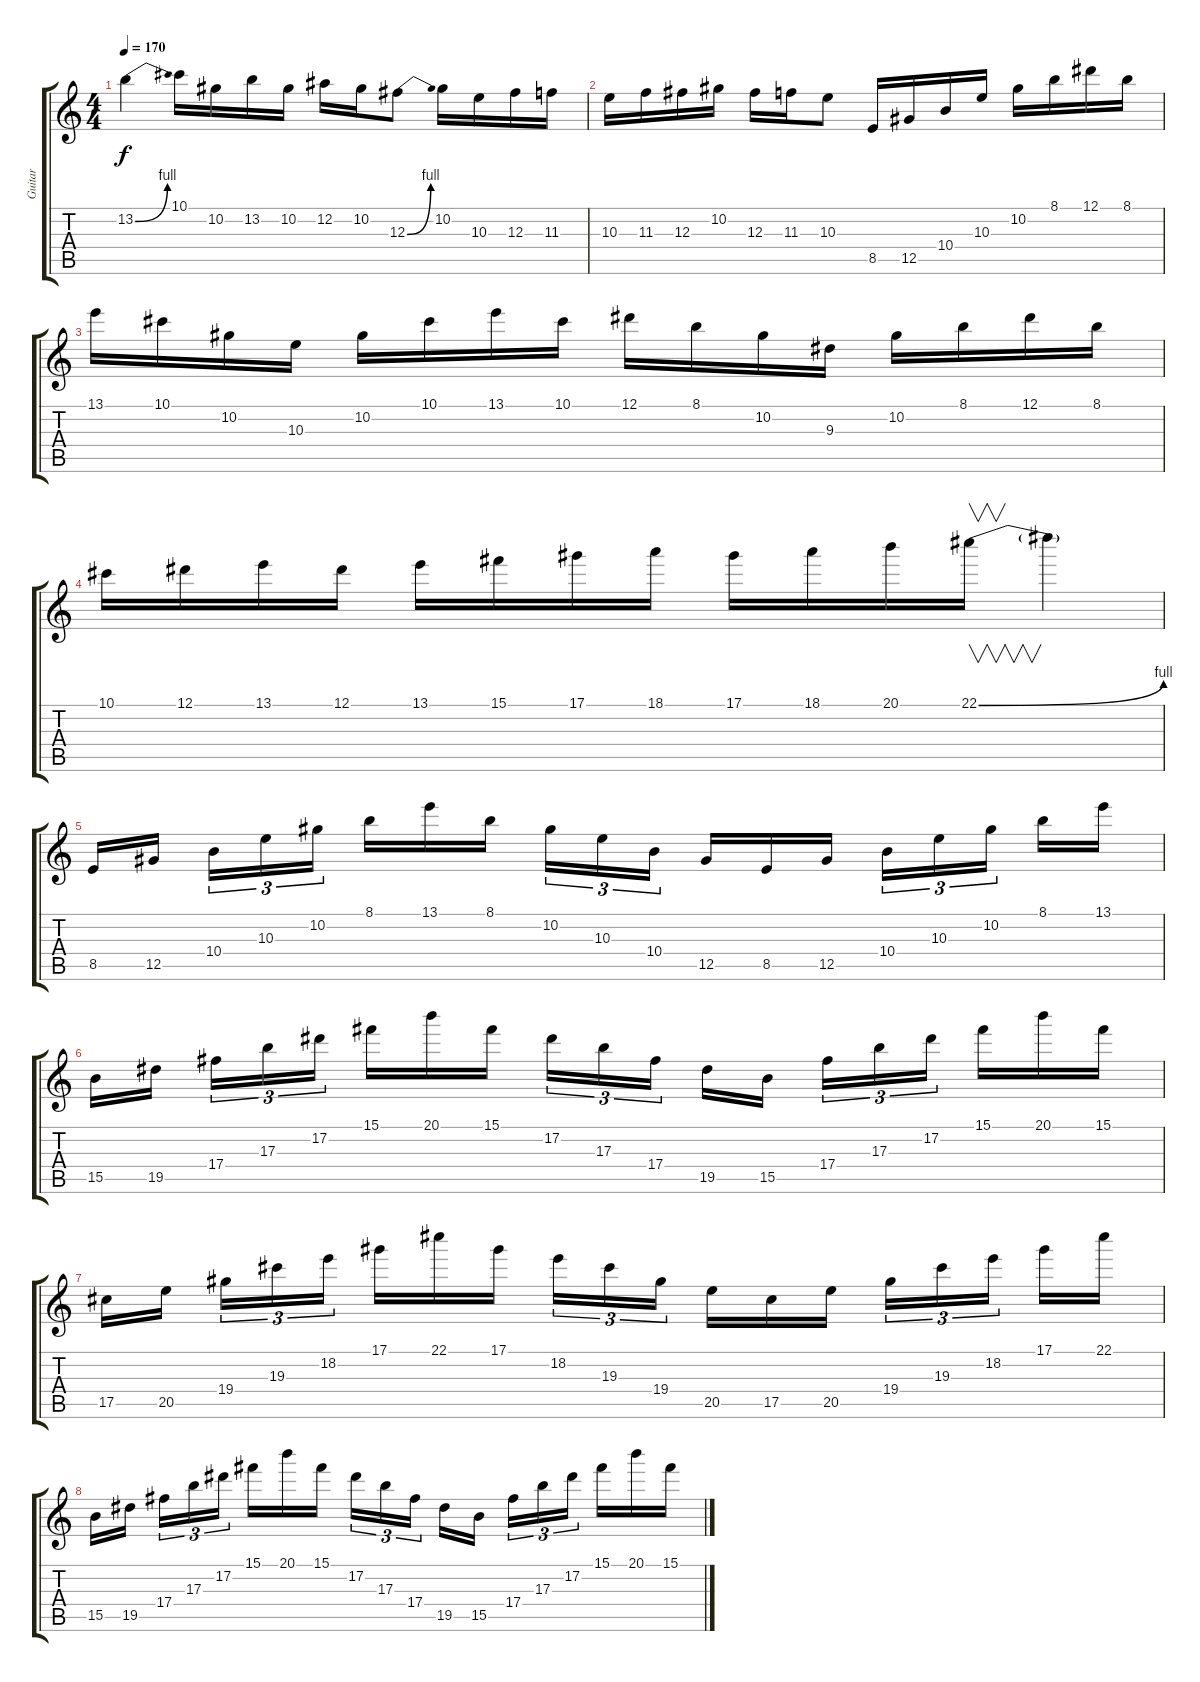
\track ("Guitar" "Guitar") {instrument distortionguitar}
\staff {score tabs}
\tuning (Eb4 Bb3 Gb3 Db3 Ab2 Eb2) {hide}
\ts (4 4)
\tempo 170
\clef g2
\ks c
13.2{be (bend 0 0 60 4)}.4{dy f} 10.1.16 10.2.16 13.2.16 10.2.16 12.2.16 10.2.16 12.3{be (bend 0 0 60 4)}.8 10.2.16 10.3.16 12.3.16 11.3.16 |
10.3.16 11.3.16 12.3.16 10.2.16 12.3.16 11.3.16 10.3.8 8.5.16 12.5.16 10.4.16 10.3.16 10.2.16 8.1.16 12.1.16 8.1.16 |
13.1.16 10.1.16 10.2.16 10.3.16 10.2.16 10.1.16 13.1.16 10.1.16 12.1.16 8.1.16 10.2.16 9.3.16 10.2.16 8.1.16 12.1.16 8.1.16 |
10.1.16 12.1.16 13.1.16 12.1.16 13.1.16 15.1.16 17.1.16 18.1.16 17.1.16 18.1.16 20.1.16 22.1{be (bend 0 0 60 4)}.16{v} 22.1{t}.4 |
8.5.16 12.5.16 10.4.16{tu (3 2)} 10.3.16{tu (3 2)} 10.2.16{tu (3 2)} 8.1.16 13.1.16 8.1.16 10.2.16{tu (3 2)} 10.3.16{tu (3 2)} 10.4.16{tu (3 2)} 12.5.16 8.5.16 12.5.16 10.4.16{tu (3 2)} 10.3.16{tu (3 2)} 10.2.16{tu (3 2)} 8.1.16 13.1.16 |
15.5.16 19.5.16 17.4.16{tu (3 2)} 17.3.16{tu (3 2)} 17.2.16{tu (3 2)} 15.1.16 20.1.16 15.1.16 17.2.16{tu (3 2)} 17.3.16{tu (3 2)} 17.4.16{tu (3 2)} 19.5.16 15.5.16 17.4.16{tu (3 2)} 17.3.16{tu (3 2)} 17.2.16{tu (3 2)} 15.1.16 20.1.16 15.1.16 |
17.5.16 20.5.16 19.4.16{tu (3 2)} 19.3.16{tu (3 2)} 18.2.16{tu (3 2)} 17.1.16 22.1.16 17.1.16 18.2.16{tu (3 2)} 19.3.16{tu (3 2)} 19.4.16{tu (3 2)} 20.5.16 17.5.16 20.5.16 19.4.16{tu (3 2)} 19.3.16{tu (3 2)} 18.2.16{tu (3 2)} 17.1.16 22.1.16 |
15.5.16 19.5.16 17.4.16{tu (3 2)} 17.3.16{tu (3 2)} 17.2.16{tu (3 2)} 15.1.16 20.1.16 15.1.16 17.2.16{tu (3 2)} 17.3.16{tu (3 2)} 17.4.16{tu (3 2)} 19.5.16 15.5.16 17.4.16{tu (3 2)} 17.3.16{tu (3 2)} 17.2.16{tu (3 2)} 15.1.16 20.1.16 15.1.16
